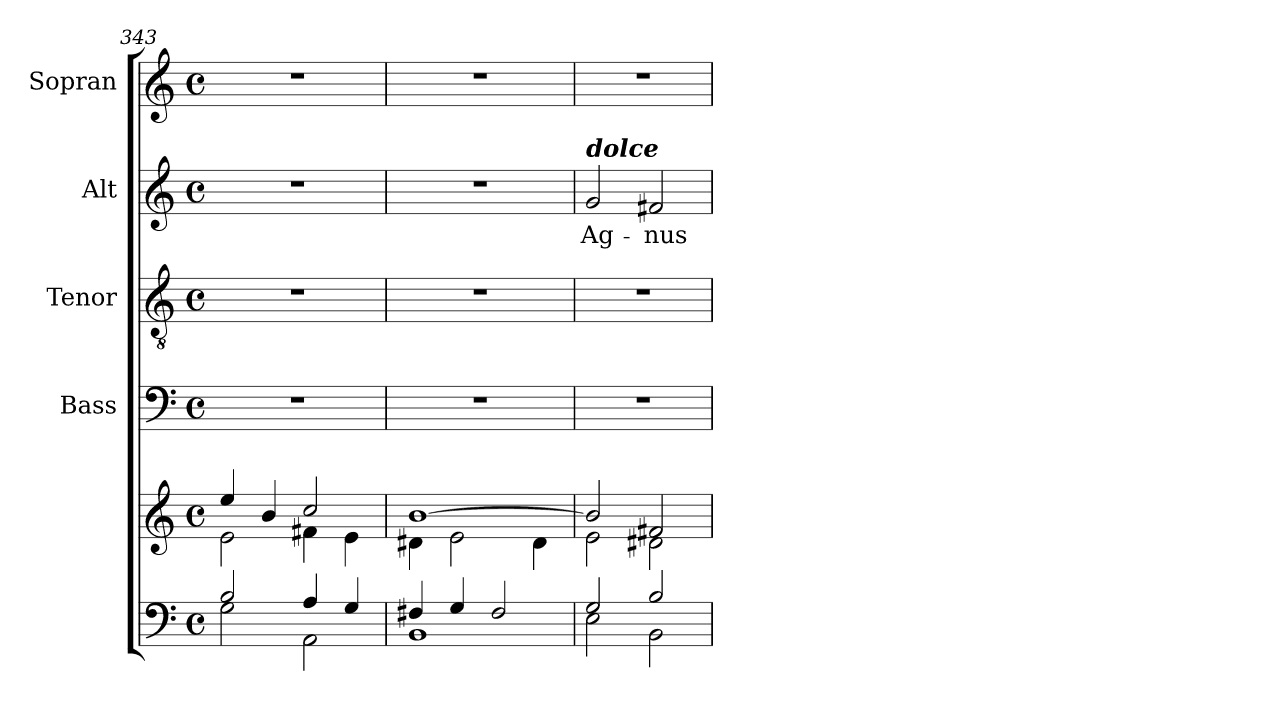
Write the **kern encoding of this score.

**kern	**kern	**kern	**kern	**kern	**text	**kern
*part5	*part5	*part4	*part3	*part2	*part2	*part1
*staff6	*staff5	*staff4	*staff3	*staff2	*staff2	*staff1
*	*	*I"Bass	*I"Tenor	*I"Alt	*	*I"Sopran
*	*	*I'B.	*I'T.	*I'A.	*	*I'S.
*clefF4	*clefG2	*clefF4	*clefGv2	*clefG2	*	*clefG2
*k[]	*k[]	*k[]	*k[]	*k[]	*	*k[]
*C:	*C:	*C:	*C:	*C:	*	*C:
*M4/4	*M4/4	*M4/4	*M4/4	*M4/4	*	*M4/4
*met(c)	*met(c)	*met(c)	*met(c)	*met(c)	*	*met(c)
=343	=343	=343	=343	=343	=343	=343
*^	*^	*	*	*	*	*
2B/	2G\	4ee/	2e\	1r	1r	1r	.	1r
.	.	4b/	.	.	.	.	.	.
4A/	2AA\	2cc/	4f#X\	.	.	.	.	.
4G/	.	.	4e\	.	.	.	.	.
!!LO:LB:g=z
=344	=344	=344	=344	=344	=344	=344	=344	=344
4F#X/	1BB	[>1b	4d#X\	1r	1r	1r	.	1r
4G/	.	.	2e\	.	.	.	.	.
2F#/	.	.	.	.	.	.	.	.
.	.	.	4d#\	.	.	.	.	.
=345	=345	=345	=345	=345	=345	=345	=345	=345
!	!	!	!	!	!	!LO:TX:a:Bi:t=dolce	!	!
!	!	!	!	!	!	!	!LO:LY:b	!
2G/	2E\	2b/]	2e\	1r	1r	2g/	Ag-	1r
!	!	!	!	!	!	!	!LO:LY:b	!
2B/	2BB\	2f#X/	2d#X\	.	.	2f#X/	-nus	.
*v	*v	*	*	*	*	*	*	*
*	*v	*v	*	*	*	*	*
=	=	=	=	=	=	=
*-	*-	*-	*-	*-	*-	*-
